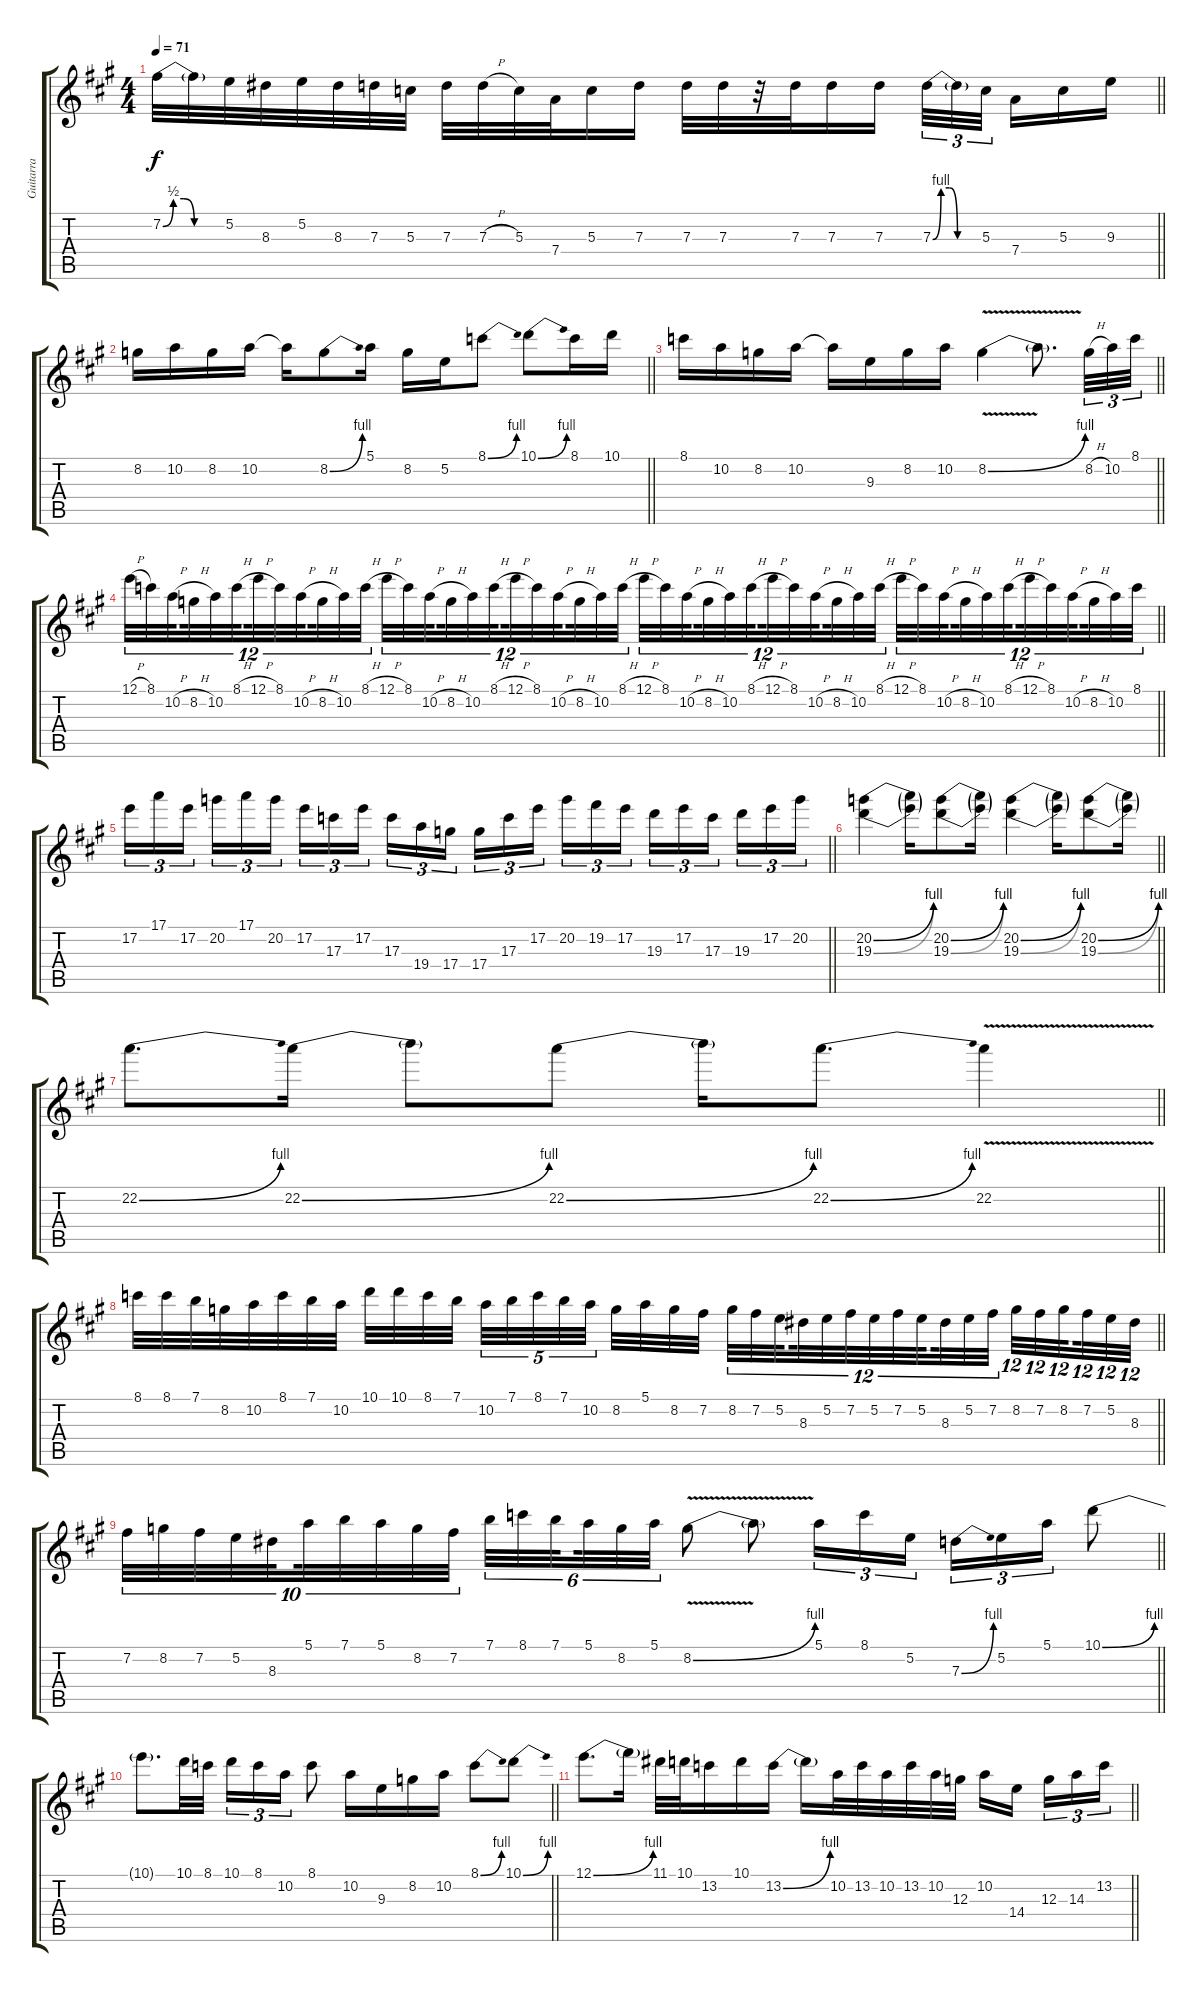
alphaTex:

\track ("Guitarra" "Guitarra") {instrument overdrivenguitar}
\staff {score tabs}
\tuning (E4 B3 G3 D3 A2 E2) {hide}
\ts (4 4)
\tempo 71
\clef g2
\barLineRight lightlight
\ks a
7.2{be (custom 0 0 10 2 20 2 30 0 60 0)}.32{dy f} 7.2{t}.32 5.2.32 8.3.32 5.2.32 8.3.32 7.3.32 5.3.32 7.3.32 7.3{h}.32 5.3.32 7.4.32 5.3.16 7.3.16 7.3.32 7.3.32 r.32 7.3.32 7.3.16 7.3.16 7.3{be (custom 0 0 10 4 20 4 30 0 60 0)}.32{tu (3 2)} 7.3{t}.32{tu (3 2)} 5.3.32{tu (3 2) beam splitsecondary} 7.4.16 5.3.16 9.3.16 |
\barLineRight lightlight
8.2.16 10.2.16 8.2.16 10.2.16 10.2{t}.16 8.2{be (bend 0 0 60 4)}.8 5.1.16 8.2.16 5.2.16 8.1{be (bend 0 0 60 4)}.8 10.1{be (bend 0 0 60 4)}.8 8.1.16 10.1.16 |
\barLineRight lightlight
8.1.16 10.2.16 8.2.16 10.2.16 10.2{t}.16 9.3.16 8.2.16 10.2.16 8.2{be (bend 0 0 60 4) v}.4 8.2{t}.8{d} 8.2{h}.32{tu (3 2)} 10.2.32{tu (3 2)} 8.1.32{tu (3 2)} |
\barLineRight lightlight
12.1{h}.32{tu (12 8)} 8.1.32{tu (12 8)} 10.2{h}.32{tu (12 8) beam splitsecondary} 8.2{h}.32{tu (12 8)} 10.2.32{tu (12 8)} 8.1{h}.32{tu (12 8) beam splitsecondary} 12.1{h}.32{tu (12 8)} 8.1.32{tu (12 8)} 10.2{h}.32{tu (12 8) beam splitsecondary} 8.2{h}.32{tu (12 8)} 10.2.32{tu (12 8)} 8.1{h}.32{tu (12 8)} 12.1{h}.32{tu (12 8)} 8.1.32{tu (12 8)} 10.2{h}.32{tu (12 8) beam splitsecondary} 8.2{h}.32{tu (12 8)} 10.2.32{tu (12 8)} 8.1{h}.32{tu (12 8) beam splitsecondary} 12.1{h}.32{tu (12 8)} 8.1.32{tu (12 8)} 10.2{h}.32{tu (12 8) beam splitsecondary} 8.2{h}.32{tu (12 8)} 10.2.32{tu (12 8)} 8.1{h}.32{tu (12 8)} 12.1{h}.32{tu (12 8)} 8.1.32{tu (12 8)} 10.2{h}.32{tu (12 8) beam splitsecondary} 8.2{h}.32{tu (12 8)} 10.2.32{tu (12 8)} 8.1{h}.32{tu (12 8) beam splitsecondary} 12.1{h}.32{tu (12 8)} 8.1.32{tu (12 8)} 10.2{h}.32{tu (12 8) beam splitsecondary} 8.2{h}.32{tu (12 8)} 10.2.32{tu (12 8)} 8.1{h}.32{tu (12 8)} 12.1{h}.32{tu (12 8)} 8.1.32{tu (12 8)} 10.2{h}.32{tu (12 8) beam splitsecondary} 8.2{h}.32{tu (12 8)} 10.2.32{tu (12 8)} 8.1{h}.32{tu (12 8) beam splitsecondary} 12.1{h}.32{tu (12 8)} 8.1.32{tu (12 8)} 10.2{h}.32{tu (12 8) beam splitsecondary} 8.2{h}.32{tu (12 8)} 10.2.32{tu (12 8)} 8.1.32{tu (12 8)} |
\barLineRight lightlight
17.2.16{tu (3 2)} 17.1.16{tu (3 2)} 17.2.16{tu (3 2) beam splitsecondary} 20.2.16{tu (3 2)} 17.1.16{tu (3 2)} 20.2.16{tu (3 2)} 17.2.16{tu (3 2)} 17.3.16{tu (3 2)} 17.2.16{tu (3 2) beam splitsecondary} 17.3.16{tu (3 2)} 19.4.16{tu (3 2)} 17.4.16{tu (3 2)} 17.4.16{tu (3 2)} 17.3.16{tu (3 2)} 17.2.16{tu (3 2) beam splitsecondary} 20.2.16{tu (3 2)} 19.2.16{tu (3 2)} 17.2.16{tu (3 2)} 19.3.16{tu (3 2)} 17.2.16{tu (3 2)} 17.3.16{tu (3 2) beam splitsecondary} 19.3.16{tu (3 2)} 17.2.16{tu (3 2)} 20.2.16{tu (3 2)} |
\barLineRight lightlight
(20.2{be (bend 0 0 60 4)} 19.3{be (bend 0 0 60 4)}).4 (20.2{t} 19.3{t}).16 (20.2{be (bend 0 0 60 4)} 19.3{be (bend 0 0 60 4)}).8 (20.2{t} 19.3{t}).16 (20.2{be (bend 0 0 60 4)} 19.3{be (bend 0 0 60 4)}).4 (20.2{t} 19.3{t}).16 (20.2{be (bend 0 0 60 4)} 19.3{be (bend 0 0 60 4)}).8 (20.2{t} 19.3{t}).16 |
\barLineRight lightlight
22.2{be (bend 0 0 60 4)}.8{d} 22.2{be (bend 0 0 60 4)}.16 22.2{t}.8 22.2{be (bend 0 0 60 4)}.8 22.2{t}.16 22.2{be (bend 0 0 60 4)}.8{d} 22.2{v}.4 |
\barLineRight lightlight
8.1.32 8.1.32 7.1.32 8.2.32 10.2.32 8.1.32 7.1.32 10.2.32 10.1.32 10.1.32 8.1.32 7.1.32{beam splitsecondary} 10.2.32{tu (5 4)} 7.1.32{tu (5 4)} 8.1.32{tu (5 4)} 7.1.32{tu (5 4)} 10.2.32{tu (5 4)} 8.2.32 5.1.32 8.2.32 7.2.32{beam splitsecondary} 8.2.32{tu (12 8)} 7.2.32{tu (12 8)} 5.2.32{tu (12 8) beam splitsecondary} 8.3.32{tu (12 8)} 5.2.32{tu (12 8)} 7.2.32{tu (12 8)} 5.2.32{tu (12 8)} 7.2.32{tu (12 8)} 5.2.32{tu (12 8) beam splitsecondary} 8.3.32{tu (12 8)} 5.2.32{tu (12 8)} 7.2.32{tu (12 8) beam splitsecondary} 8.2.32{tu (12 8)} 7.2.32{tu (12 8)} 8.2.32{tu (12 8) beam splitsecondary} 7.2.32{tu (12 8)} 5.2.32{tu (12 8)} 8.3.32{tu (12 8)} |
\barLineRight lightlight
7.2.32{tu (10 8)} 8.2.32{tu (10 8)} 7.2.32{tu (10 8)} 5.2.32{tu (10 8)} 8.3.32{tu (10 8) beam splitsecondary} 5.1.32{tu (10 8)} 7.1.32{tu (10 8)} 5.1.32{tu (10 8)} 8.2.32{tu (10 8)} 7.2.32{tu (10 8)} 7.1.32{tu (6 4)} 8.1.32{tu (6 4)} 7.1.32{tu (6 4) beam splitsecondary} 5.1.32{tu (6 4)} 8.2.32{tu (6 4)} 5.1.32{tu (6 4)} 8.2{be (bend 0 0 60 4) v}.8 8.2{t}.8 5.1.16{tu (3 2)} 8.1.16{tu (3 2)} 5.2.16{tu (3 2)} 7.3{be (bend 0 0 60 4)}.16{tu (3 2)} 5.2.16{tu (3 2)} 5.1.16{tu (3 2)} 10.1{be (bend 0 0 60 4)}.8 |
\barLineRight lightlight
10.1{t}.8{d} 10.1.32 8.1.32 10.1.16{tu (3 2)} 8.1.16{tu (3 2)} 10.2.16{tu (3 2)} 8.1.8 10.2.16 9.3.16 8.2.16 10.2.16 8.1{be (bend 0 0 60 4)}.8 10.1{be (bend 0 0 60 4)}.8 |
\barLineRight lightlight
12.1{be (bend 0 0 60 4)}.8{d} 12.1{t}.16 11.1.32 10.1.32 13.2.16 10.1.16 13.2{be (bend 0 0 60 4)}.16 13.2{t}.16 10.2.32 13.2.32 10.2.32 13.2.32 10.2.32 12.3.32 10.2.16 14.4.16{beam splitsecondary} 12.3.16{tu (3 2)} 14.3.16{tu (3 2)} 13.2.16{tu (3 2)}
